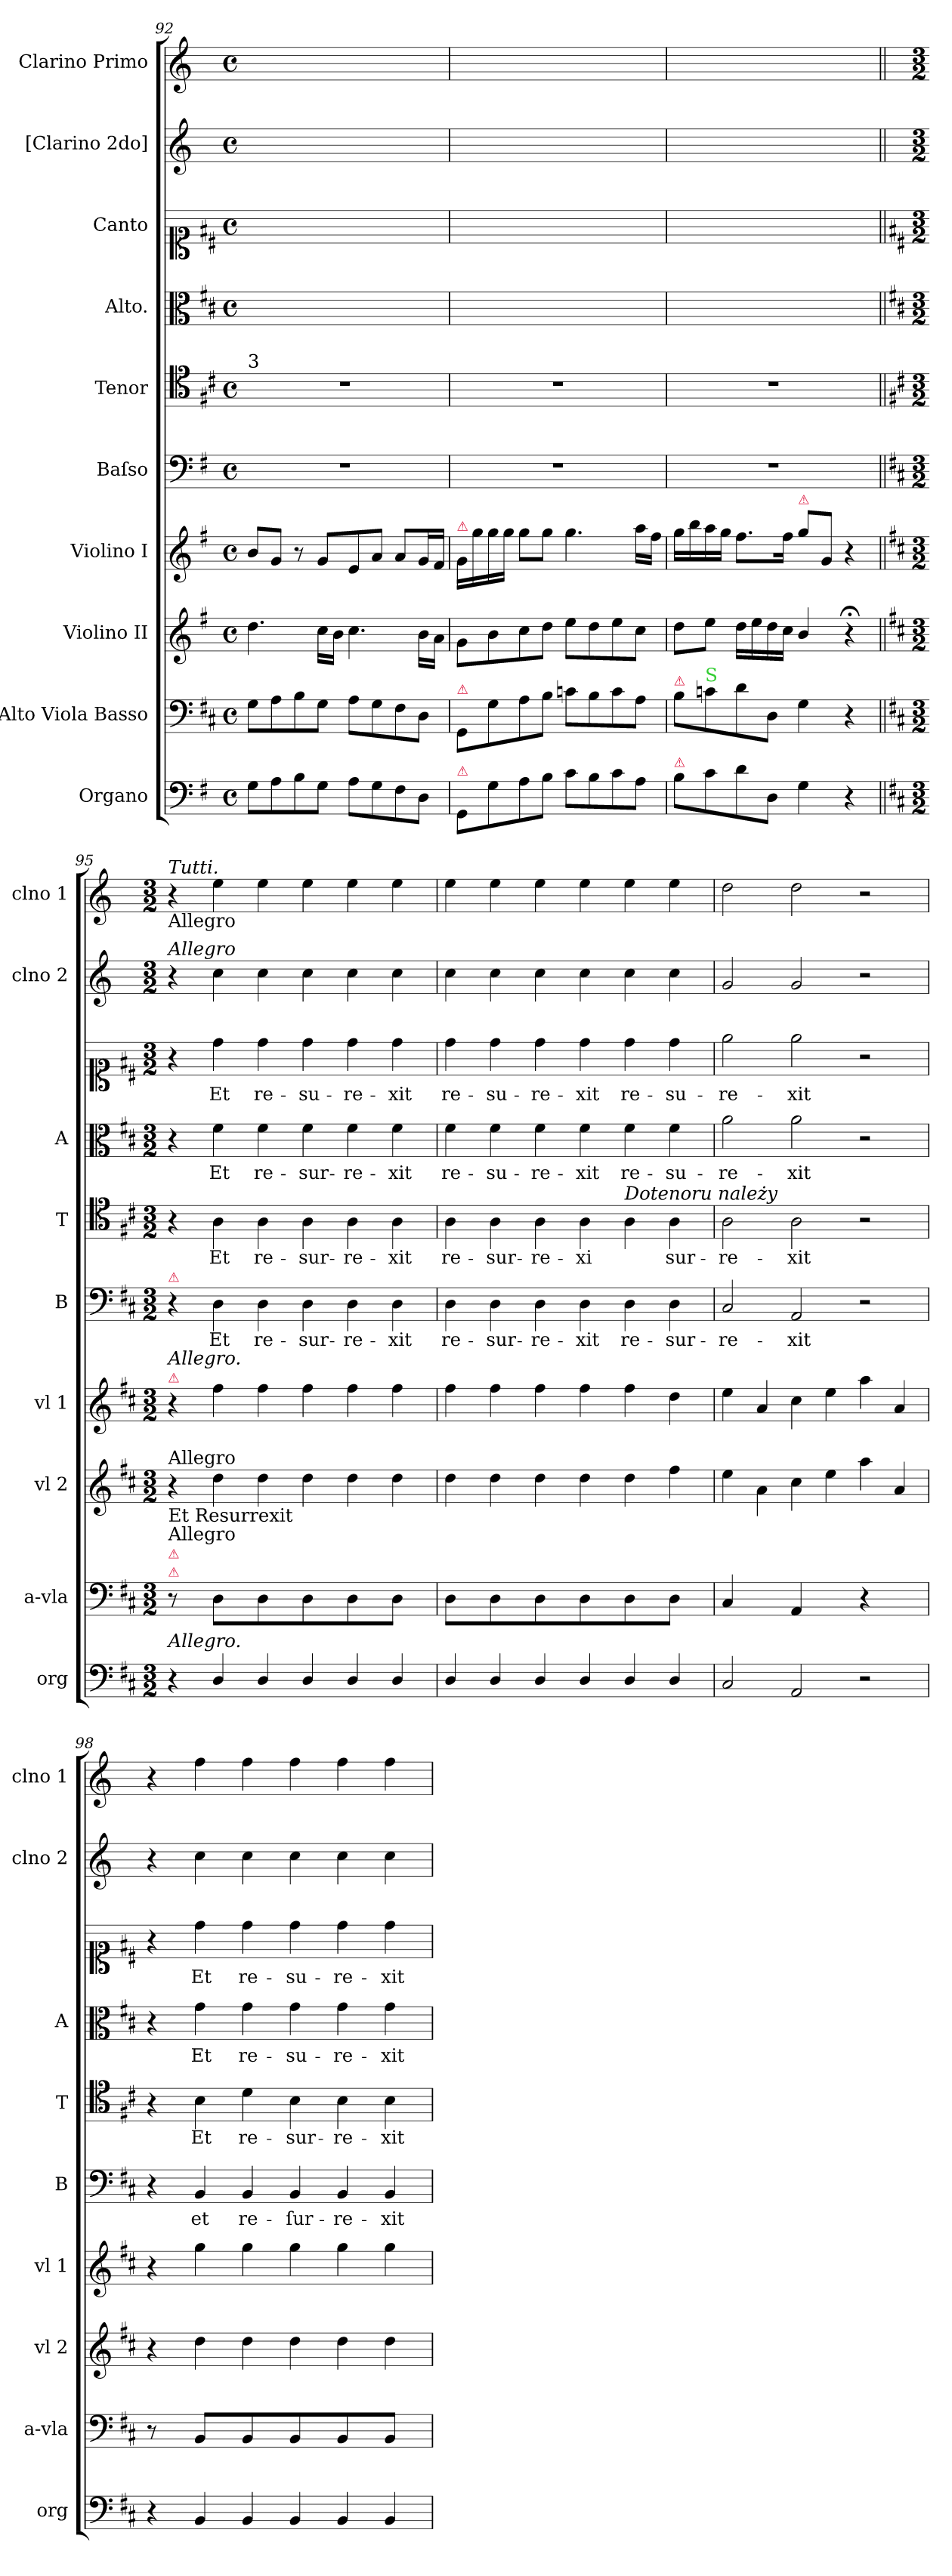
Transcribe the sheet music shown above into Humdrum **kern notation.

**kern	**kern	**kern	**kern	**kern	**text	**kern	**text	**kern	**text	**kern	**text	**kern	**kern
*part10	*part9	*part8	*part7	*part6	*part6	*part5	*part5	*part4	*part4	*part3	*part3	*part2	*part1
*staff10	*staff9	*staff8	*staff7	*staff6	*staff6	*staff5	*staff5	*staff4	*staff4	*staff3	*staff3	*staff2	*staff1
*I"Organo	*I"Alto Viola Basso	*I"Violino II	*I"Violino I	*I"Baſso	*	*I"Tenor	*	*I"Alto.	*	*I"Canto	*	*I"[Clarino 2do]	*I"Clarino Primo
*I'org	*I'a-vla	*I'vl 2	*I'vl 1	*I'B	*	*I'T	*	*I'A	*	*	*	*I'clno 2	*I'clno 1
*clefF4	*clefF4	*clefG2	*clefG2	*clefF4	*	*clefC4	*	*clefC3	*	*clefC1	*	*clefG2	*clefG2
*	*	*	*	*	*	*	*	*	*	*	*	*ITrd-1c-2	*ITrd-1c-2
*k[f#]	*k[f#c#]	*k[f#]	*k[f#]	*k[f#]	*	*k[f#c#]	*	*k[f#c#]	*	*k[f#c#]	*	*k[f#c#]	*k[f#c#]
*	*	*	*	*	*	*	*	*	*	*	*	*D:	*D:
*M4/4	*M4/4	*M4/4	*M4/4	*M4/4	*	*M4/4	*	*M4/4	*	*M4/4	*	*M4/4	*M4/4
*met(c)	*met(c)	*met(c)	*met(c)	*met(c)	*	*met(c)	*	*met(c)	*	*met(c)	*	*met(c)	*met(c)
=92	=92	=92	=92	=92	=92	=92	=92	=92	=92	=92	=92	=92	=92
!	!	!	!	!	!	!LO:TX:a:t=3	!	!	!	!	!	!	!
8G\L	8G\L	4.dd\	8b/L	1r	.	1r	.	1ryy	.	1ryy	.	1ryy	1ryy
8A\	8A\	.	8g/J	.	.	.	.	.	.	.	.	.	.
8B\	8B\	.	8r	.	.	.	.	.	.	.	.	.	.
8G\J	8G\J	16cc\LL	8g/L	.	.	.	.	.	.	.	.	.	.
.	.	16b\JJ	.	.	.	.	.	.	.	.	.	.	.
8A\L	8A\L	4.cc\	8e/	.	.	.	.	.	.	.	.	.	.
8G\	8G\	.	8a/J	.	.	.	.	.	.	.	.	.	.
8F#\	8F#\	.	8a/L	.	.	.	.	.	.	.	.	.	.
8D\J	8D\J	16b\LL	16g/L	.	.	.	.	.	.	.	.	.	.
.	.	16a\JJ	16f#/JJ	.	.	.	.	.	.	.	.	.	.
=93	=93	=93	=93	=93	=93	=93	=93	=93	=93	=93	=93	=93	=93
!	!	!	!LO:TX:a:color=crimson:t=⚠	!	!	!	!	!	!	!	!	!	!
!	!LO:TX:a:color=crimson:t=⚠	!	!	!	!	!	!	!	!	!	!	!	!
!LO:TX:a:color=crimson:t=⚠	!	!	!	!	!	!	!	!	!	!	!	!	!
8GG/L	8GG\L	8g\L	16g/LL	1r	.	1r	.	1ryy	.	1ryy	.	1ryy	1ryy
.	.	.	16gg\	.	.	.	.	.	.	.	.	.	.
8G\	8G\	8b\	16gg\	.	.	.	.	.	.	.	.	.	.
.	.	.	16gg\JJ	.	.	.	.	.	.	.	.	.	.
8A\	8A\	8cc\	8gg\L	.	.	.	.	.	.	.	.	.	.
8B\J	8B\J	8dd\J	8gg\J	.	.	.	.	.	.	.	.	.	.
8c\L	8cn\L	8ee\L	4.gg\	.	.	.	.	.	.	.	.	.	.
8B\	8B\	8dd\	.	.	.	.	.	.	.	.	.	.	.
8c\	8c\	8ee\	.	.	.	.	.	.	.	.	.	.	.
8A\J	8A\J	8cc\J	16aa\LL	.	.	.	.	.	.	.	.	.	.
.	.	.	16ff#\JJ	.	.	.	.	.	.	.	.	.	.
=94	=94	=94	=94	=94	=94	=94	=94	=94	=94	=94	=94	=94	=94
!	!LO:TX:a:color=crimson:t=⚠	!	!	!	!	!	!	!	!	!	!	!	!
!LO:TX:a:color=crimson:t=⚠	!	!	!	!	!	!	!	!	!	!	!	!	!
8B\L	8B\L	8dd\L	16gg\LL	1r	.	1r	.	1ryy	.	1ryy	.	1ryy	1ryy
.	.	.	16bb\	.	.	.	.	.	.	.	.	.	.
!	!LO:TX:a:color=limegreen:t=S	!	!	!	!	!	!	!	!	!	!	!	!
8c\	8cn\	8ee\J	16aa\	.	.	.	.	.	.	.	.	.	.
.	.	.	16gg\JJ	.	.	.	.	.	.	.	.	.	.
8d\	8d\	16dd\LL	8.ff#\L	.	.	.	.	.	.	.	.	.	.
.	.	16ee\	.	.	.	.	.	.	.	.	.	.	.
8D/J	8D\J	16dd\	.	.	.	.	.	.	.	.	.	.	.
.	.	16cc\JJ	16ff#\Jk	.	.	.	.	.	.	.	.	.	.
!	!	!	!LO:TX:a:color=crimson:t=⚠	!	!	!	!	!	!	!	!	!	!
4G\	4G\	4b/	8gg\L	.	.	.	.	.	.	.	.	.	.
.	.	.	8g/J	.	.	.	.	.	.	.	.	.	.
4r	4r	4r;<	4r	.	.	.	.	.	.	.	.	.	.
=95||	=95||	=95||	=95||	=95||	=95||	=95||	=95||	=95||	=95||	=95||	=95||	=95||	=95||
*k[f#c#]	*k[f#c#]	*k[f#c#]	*k[f#c#]	*k[f#c#]	*	*k[f#c#]	*	*k[f#c#]	*	*k[f#c#]	*	*	*
*M3/2	*M3/2	*M3/2	*M3/2	*M3/2	*	*M3/2	*	*M3/2	*	*M3/2	*	*M3/2	*M3/2
!	!	!	!	!	!	!	!	!	!	!	!	!	!LO:TX:b:t=Allegro
!	!	!	!	!	!	!	!	!	!	!	!	!	!LO:TX:a:i:t=Tutti.
!	!	!	!	!	!	!	!	!	!	!	!	!LO:TX:a:i:t=Allegro	!
!	!	!	!	!LO:TX:a:color=crimson:t=⚠	!	!	!	!	!	!	!	!	!
!	!	!	!LO:TX:a:color=crimson:t=⚠	!	!	!	!	!	!	!	!	!	!
!	!	!	!LO:TX:a:i:t=Allegro.	!	!	!	!	!	!	!	!	!	!
!	!	!LO:TX:b:t=Et Resurrexit	!	!	!	!	!	!	!	!	!	!	!
!	!	!LO:TX:a:t=Allegro	!	!	!	!	!	!	!	!	!	!	!
!	!LO:TX:a:color=crimson:t=⚠	!	!	!	!	!	!	!	!	!	!	!	!
!	!LO:TX:a:color=crimson:t=⚠	!	!	!	!	!	!	!	!	!	!	!	!
!	!LO:TX:a:t=Allegro	!	!	!	!	!	!	!	!	!	!	!	!
!LO:TX:a:i:t=Allegro.	!	!	!	!	!	!	!	!	!	!	!	!	!
4r	8r	4r	4r	4r	.	4r	.	4r	.	4r	.	4r	4r
.	8ryy	.	.	.	.	.	.	.	.	.	.	.	.
4D/	8D\L	4dd\	4ff#\	4D\	Et	4A\	Et	4f#\	Et	4dd\	Et	4dd\	4ff#\
.	8ryy	.	.	.	.	.	.	.	.	.	.	.	.
4D/	8D\	4dd\	4ff#\	4D\	re-	4A\	re-	4f#\	re-	4dd\	re-	4dd\	4ff#\
.	8ryy	.	.	.	.	.	.	.	.	.	.	.	.
4D/	8D\	4dd\	4ff#\	4D\	-sur-	4A\	-sur-	4f#\	-sur-	4dd\	-su-	4dd\	4ff#\
.	8ryy	.	.	.	.	.	.	.	.	.	.	.	.
4D/	8D\	4dd\	4ff#\	4D\	-re-	4A\	-re-	4f#\	-re-	4dd\	-re-	4dd\	4ff#\
.	8ryy	.	.	.	.	.	.	.	.	.	.	.	.
4D/	8D\J	4dd\	4ff#\	4D\	-xit	4A\	-xit	4f#\	-xit	4dd\	-xit	4dd\	4ff#\
.	8ryy	.	.	.	.	.	.	.	.	.	.	.	.
=96	=96	=96	=96	=96	=96	=96	=96	=96	=96	=96	=96	=96	=96
!	!	!	!	!	!	!	!	!	!	!	!LO:LY:i	!	!
4D/	8D\L	4dd\	4ff#\	4D\	re-	4A\	re-	4f#\	re-	4dd\	re-	4dd\	4ff#\
.	8ryy	.	.	.	.	.	.	.	.	.	.	.	.
!	!	!	!	!	!	!	!	!	!	!	!LO:LY:i	!	!
4D/	8D\	4dd\	4ff#\	4D\	-sur-	4A\	-sur-	4f#\	-su-	4dd\	-su-	4dd\	4ff#\
.	8ryy	.	.	.	.	.	.	.	.	.	.	.	.
!	!	!	!	!	!	!	!	!	!	!	!LO:LY:i	!	!
4D/	8D\	4dd\	4ff#\	4D\	-re-	4A\	-re-	4f#\	-re-	4dd\	-re-	4dd\	4ff#\
.	8ryy	.	.	.	.	.	.	.	.	.	.	.	.
!	!	!	!	!	!	!	!	!	!	!	!LO:LY:i	!	!
4D/	8D\	4dd\	4ff#\	4D\	-xit	4A\	-xi	4f#\	-xit	4dd\	-xit	4dd\	4ff#\
.	8ryy	.	.	.	.	.	.	.	.	.	.	.	.
!	!	!	!	!	!	!LO:TX:a:i:t=Dotenoru należy	!	!	!	!	!	!	!
!	!	!	!	!	!LO:LY:i	!	!	!	!LO:LY:i	!	!LO:LY:i	!	!
4D/	8D\	4dd\	4ff#\	4D\	re-	4A\	.	4f#\	re-	4dd\	re-	4dd\	4ff#\
.	8ryy	.	.	.	.	.	.	.	.	.	.	.	.
!	!	!	!	!	!LO:LY:i	!	!	!	!LO:LY:i	!	!LO:LY:i	!	!
4D/	8D\J	4ff#\	4dd\	4D\	-sur-	4A\	sur-	4f#\	-su-	4dd\	-su-	4dd\	4ff#\
.	8ryy	.	.	.	.	.	.	.	.	.	.	.	.
=97	=97	=97	=97	=97	=97	=97	=97	=97	=97	=97	=97	=97	=97
!	!	!	!	!	!LO:LY:i	!	!	!	!LO:LY:i	!	!LO:LY:i	!	!
2C#/	4C#/	4ee\	4ee\	2C#/	-re-	2A\	-re-	2a\	-re-	2ee\	-re-	2a/	2ee\
.	4ryy	4a\	4a/	.	.	.	.	.	.	.	.	.	.
!	!	!	!	!	!LO:LY:i	!	!	!	!LO:LY:i	!	!LO:LY:i	!	!
2AA/	4AA/	4cc#\	4cc#\	2AA/	-xit	2A\	-xit	2a\	-xit	2ee\	-xit	2a/	2ee\
.	4ryy	4ee\	4ee\	.	.	.	.	.	.	.	.	.	.
2r	4r	4aa\	4aa\	2r	.	2r	.	2r	.	2r	.	2r	2r
.	4ryy	4a/	4a/	.	.	.	.	.	.	.	.	.	.
=98	=98	=98	=98	=98	=98	=98	=98	=98	=98	=98	=98	=98	=98
4r	8r	4r	4r	4r	.	4r	.	4r	.	4r	.	4r	4r
.	8ryy	.	.	.	.	.	.	.	.	.	.	.	.
4BB/	8BB/L	4dd\	4gg\	4BB/	et	4B\	Et	4g\	Et	4dd\	Et	4dd\	4gg\
.	8ryy	.	.	.	.	.	.	.	.	.	.	.	.
4BB/	8BB/	4dd\	4gg\	4BB/	re-	4d\	re-	4g\	re-	4dd\	re-	4dd\	4gg\
.	8ryy	.	.	.	.	.	.	.	.	.	.	.	.
4BB/	8BB/	4dd\	4gg\	4BB/	-ſur-	4B\	-sur-	4g\	-su-	4dd\	-su-	4dd\	4gg\
.	8ryy	.	.	.	.	.	.	.	.	.	.	.	.
4BB/	8BB/	4dd\	4gg\	4BB/	-re-	4B\	-re-	4g\	-re-	4dd\	-re-	4dd\	4gg\
.	8ryy	.	.	.	.	.	.	.	.	.	.	.	.
4BB/	8BB/J	4dd\	4gg\	4BB/	-xit	4B\	-xit	4g\	-xit	4dd\	-xit	4dd\	4gg\
.	8ryy	.	.	.	.	.	.	.	.	.	.	.	.
=	=	=	=	=	=	=	=	=	=	=	=	=	=
*-	*-	*-	*-	*-	*-	*-	*-	*-	*-	*-	*-	*-	*-
